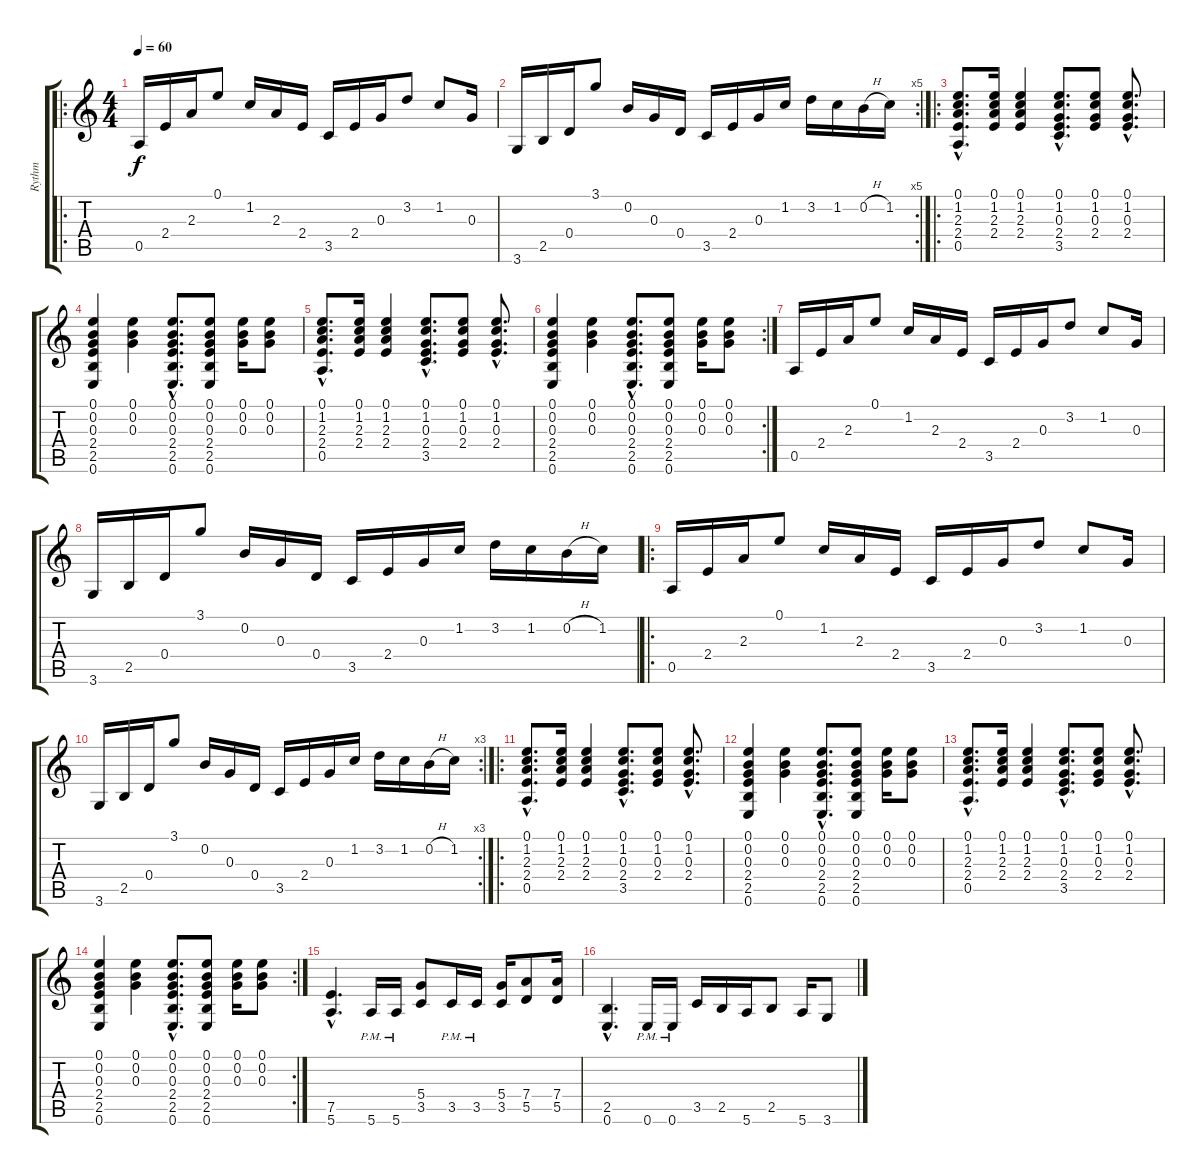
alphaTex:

\track ("Rythm" "Rythm") {instrument acousticguitarnylon}
\staff {score tabs}
\tuning (E4 B3 G3 D3 A2 E2) {hide}
\ro
\ts (4 4)
\tempo 60
\clef g2
\ks c
0.5.16{dy f instrument acousticguitarnylon} 2.4.16 2.3.16 0.1.8 1.2.16 2.3.16 2.4.16 3.5.16 2.4.16 0.3.16 3.2.8 1.2.8 0.3.16 |
\rc 5
3.6.16 2.5.16 0.4.16 3.1.8 0.2.16 0.3.16 0.4.16 3.5.16 2.4.16 0.3.16 1.2.16 3.2.16 1.2.16 0.2{h}.16 1.2.16 |
\ro
(0.1{hac} 1.2{hac} 2.3{hac} 2.4{hac} 0.5{hac}).8{d} (0.1 1.2 2.3 2.4).16 (0.1 1.2 2.3 2.4).4 (0.1{hac} 1.2{hac} 0.3{hac} 2.4{hac} 3.5{hac}).8{d} (0.1 1.2 0.3 2.4).8 (0.1{hac} 1.2{hac} 0.3{hac} 2.4{hac}).8{d} |
(0.1 0.2 0.3 2.4 2.5 0.6).4 (0.1 0.2 0.3).4 (0.1{hac} 0.2{hac} 0.3{hac} 2.4{hac} 2.5{hac} 0.6{hac}).8{d} (0.1 0.2 0.3 2.4 2.5 0.6).8 (0.1 0.2 0.3).16 (0.1 0.2 0.3).8 |
(0.1{hac} 1.2{hac} 2.3{hac} 2.4{hac} 0.5{hac}).8{d} (0.1 1.2 2.3 2.4).16 (0.1 1.2 2.3 2.4).4 (0.1{hac} 1.2{hac} 0.3{hac} 2.4{hac} 3.5{hac}).8{d} (0.1 1.2 0.3 2.4).8 (0.1{hac} 1.2{hac} 0.3{hac} 2.4{hac}).8{d} |
\rc 2
(0.1 0.2 0.3 2.4 2.5 0.6).4 (0.1 0.2 0.3).4 (0.1{hac} 0.2{hac} 0.3{hac} 2.4{hac} 2.5{hac} 0.6{hac}).8{d} (0.1 0.2 0.3 2.4 2.5 0.6).8 (0.1 0.2 0.3).16 (0.1 0.2 0.3).8 |
0.5.16 2.4.16 2.3.16 0.1.8 1.2.16 2.3.16 2.4.16 3.5.16 2.4.16 0.3.16 3.2.8 1.2.8 0.3.16 |
3.6.16 2.5.16 0.4.16 3.1.8 0.2.16 0.3.16 0.4.16 3.5.16 2.4.16 0.3.16 1.2.16 3.2.16 1.2.16 0.2{h}.16 1.2.16 |
\ro
0.5.16 2.4.16 2.3.16 0.1.8 1.2.16 2.3.16 2.4.16 3.5.16 2.4.16 0.3.16 3.2.8 1.2.8 0.3.16 |
\rc 3
3.6.16 2.5.16 0.4.16 3.1.8 0.2.16 0.3.16 0.4.16 3.5.16 2.4.16 0.3.16 1.2.16 3.2.16 1.2.16 0.2{h}.16 1.2.16 |
\ro
(0.1{hac} 1.2{hac} 2.3{hac} 2.4{hac} 0.5{hac}).8{d} (0.1 1.2 2.3 2.4).16 (0.1 1.2 2.3 2.4).4 (0.1{hac} 1.2{hac} 0.3{hac} 2.4{hac} 3.5{hac}).8{d} (0.1 1.2 0.3 2.4).8 (0.1{hac} 1.2{hac} 0.3{hac} 2.4{hac}).8{d} |
(0.1 0.2 0.3 2.4 2.5 0.6).4 (0.1 0.2 0.3).4 (0.1{hac} 0.2{hac} 0.3{hac} 2.4{hac} 2.5{hac} 0.6{hac}).8{d} (0.1 0.2 0.3 2.4 2.5 0.6).8 (0.1 0.2 0.3).16 (0.1 0.2 0.3).8 |
(0.1{hac} 1.2{hac} 2.3{hac} 2.4{hac} 0.5{hac}).8{d} (0.1 1.2 2.3 2.4).16 (0.1 1.2 2.3 2.4).4 (0.1{hac} 1.2{hac} 0.3{hac} 2.4{hac} 3.5{hac}).8{d} (0.1 1.2 0.3 2.4).8 (0.1{hac} 1.2{hac} 0.3{hac} 2.4{hac}).8{d} |
\rc 2
(0.1 0.2 0.3 2.4 2.5 0.6).4 (0.1 0.2 0.3).4 (0.1{hac} 0.2{hac} 0.3{hac} 2.4{hac} 2.5{hac} 0.6{hac}).8{d} (0.1 0.2 0.3 2.4 2.5 0.6).8 (0.1 0.2 0.3).16 (0.1 0.2 0.3).8 |
(7.5{hac} 5.6{hac}).4{d instrument overdrivenguitar} 5.6{pm}.16 5.6{pm}.16 (5.4 3.5).8 3.5{pm}.16 3.5{pm}.16 (5.4 3.5).16 (7.4 5.5).8 (7.4 5.5).16 |
(2.5{hac} 0.6{hac}).4{d} 0.6{pm}.16 0.6{pm}.16 3.5.16 2.5.16 5.6.16 2.5.8 5.6.16 3.6.8
